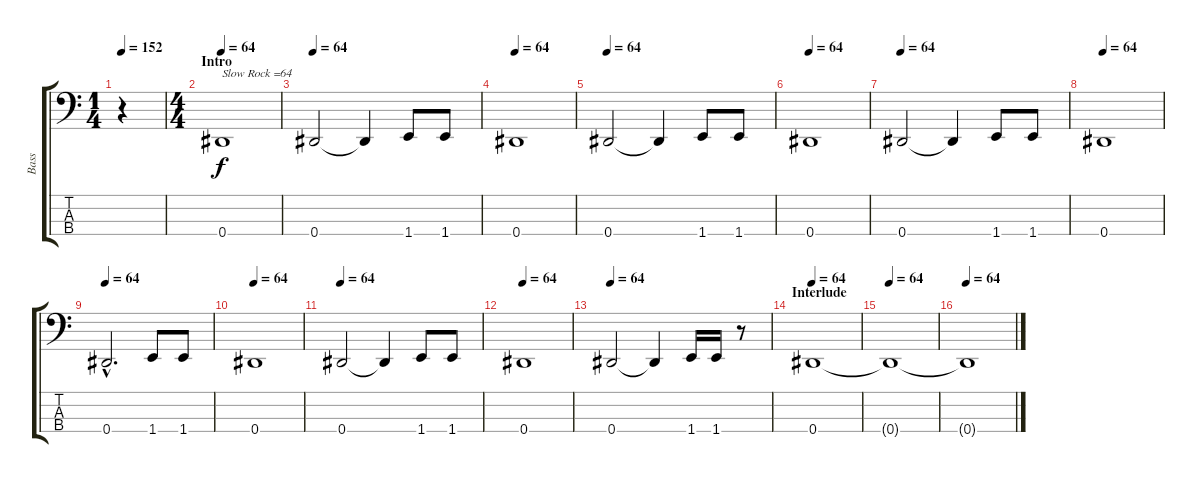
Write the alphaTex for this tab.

\track ("Bass" "Bass") {instrument electricbassfinger}
\staff {score tabs}
\tuning (Gb2 Db2 Ab1 Eb1) {hide}
\ts (1 4)
\tempo 152
\tempo 64
\tempo 152
\clef f4
\ks c
r.4{dy f instrument electricbassfinger} |
\ts (4 4)
\section ("" "Intro")
\tempo 64
0.4.1{txt "Slow Rock =64"} |
\tempo 64
0.4.2 0.4{t}.4 1.4.8 1.4.8 |
\tempo 64
0.4.1 |
\tempo 64
0.4.2 0.4{t}.4 1.4.8 1.4.8 |
\tempo 64
0.4.1 |
\tempo 64
0.4.2 0.4{t}.4 1.4.8 1.4.8 |
\tempo 64
0.4.1 |
\tempo 64
0.4{hac}.2{d} 1.4.8 1.4.8 |
\tempo 64
0.4.1 |
\tempo 64
0.4.2 0.4{t}.4 1.4.8 1.4.8 |
\tempo 64
0.4.1 |
\tempo 64
0.4.2 0.4{t}.4 1.4.16 1.4.16 r.8 |
\section ("" "Interlude")
\tempo 64
0.4.1 |
\tempo 64
0.4{t}.1 |
\tempo 64
0.4{t}.1
